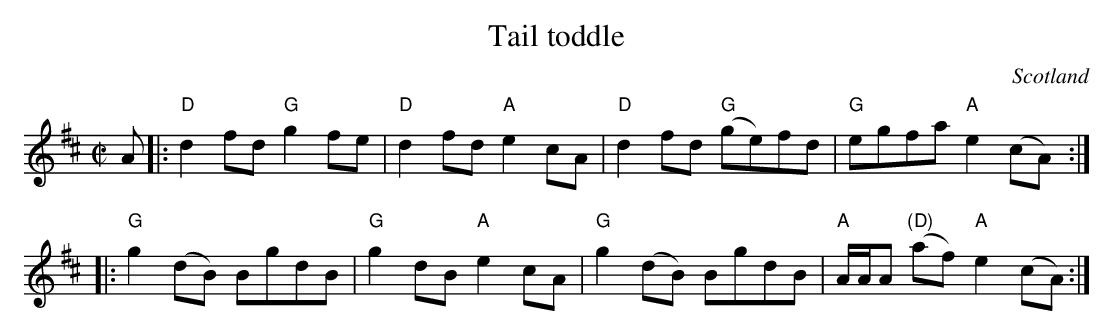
X:1
T:Tail toddle
O:Scotland
M:C|
L:1/8
K:D
A|:\
"D"d2fd "G"g2fe|"D"d2fd "A"e2cA|"D"d2fd "G"(ge)fd|"G"egfa "A"e2(cA):|
|:"G"g2(dB) BgdB|"G"g2dB "A"e2cA|"G"g2(dB) BgdB|"A"A/A/A "(D)"(af) "A"e2(cA):|
